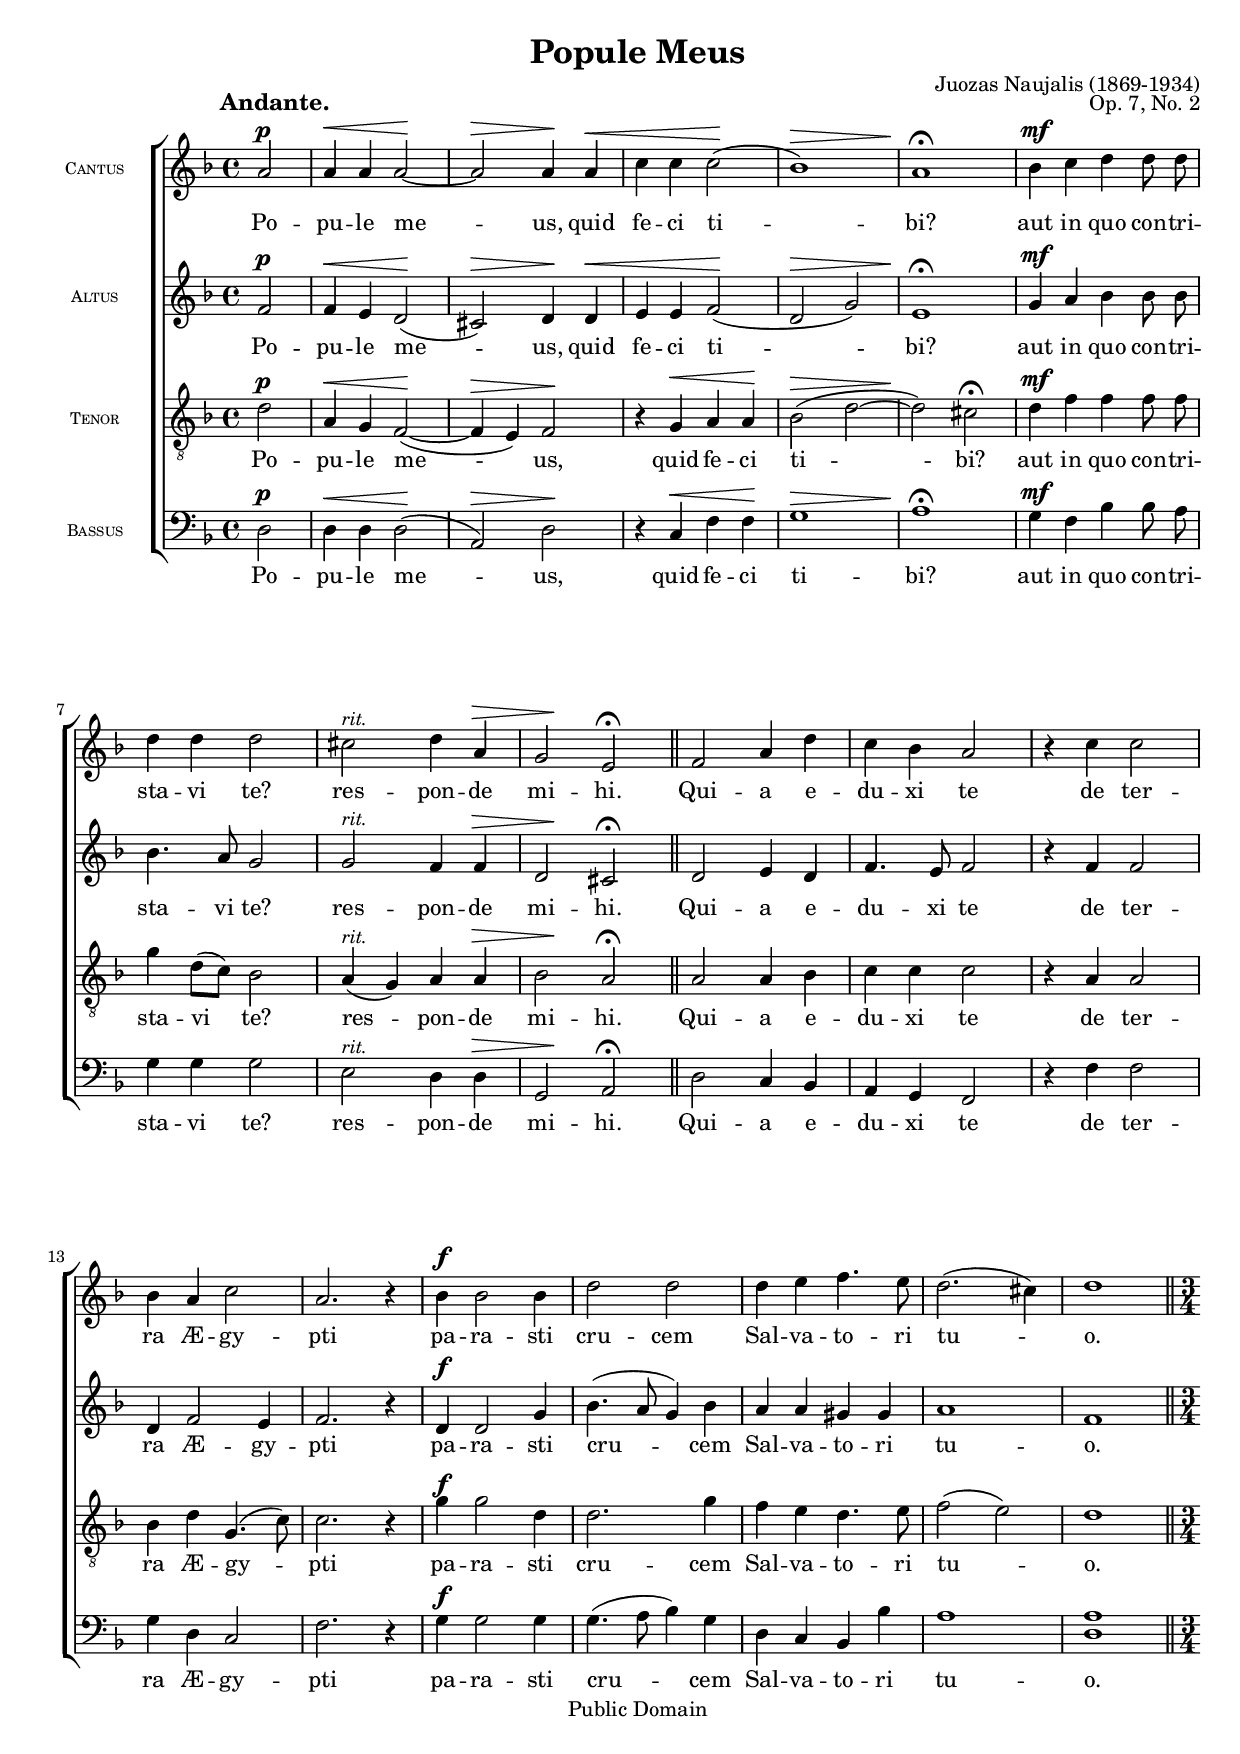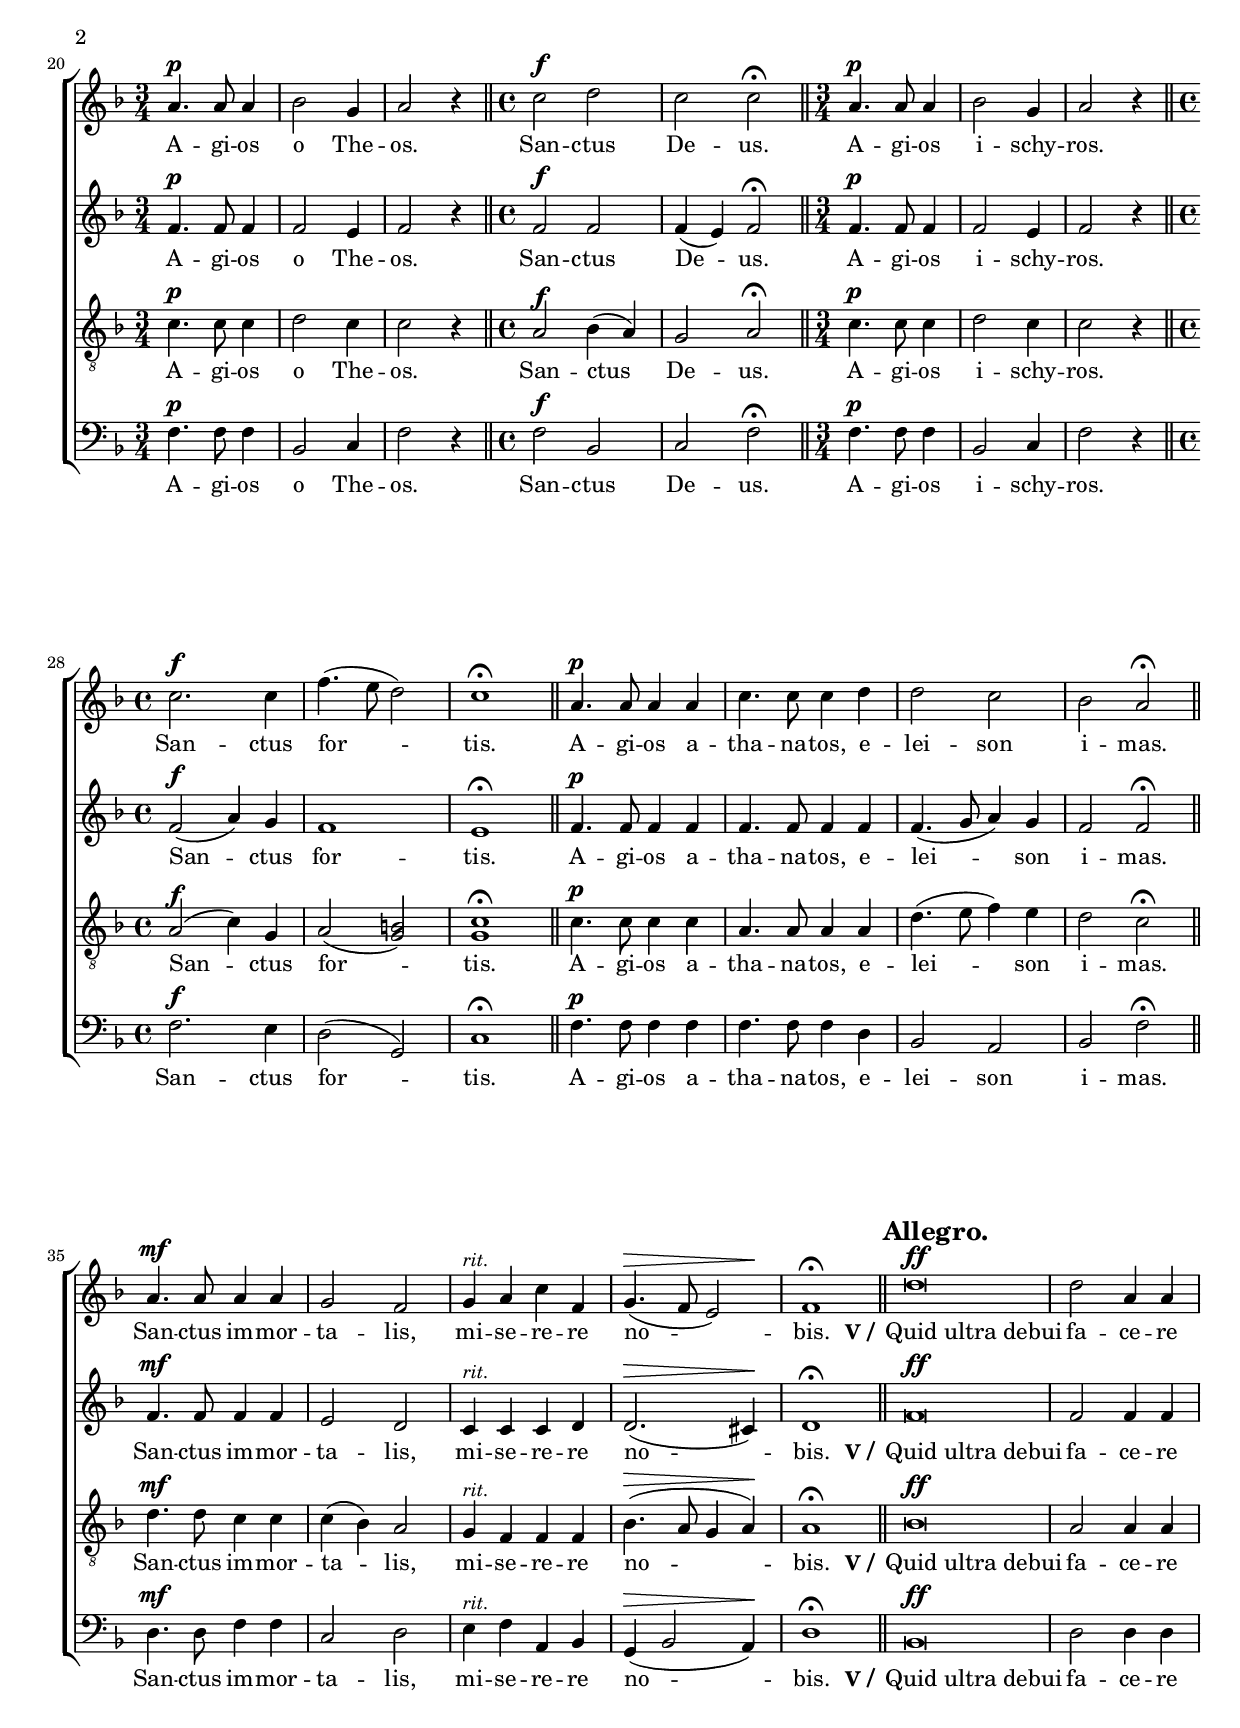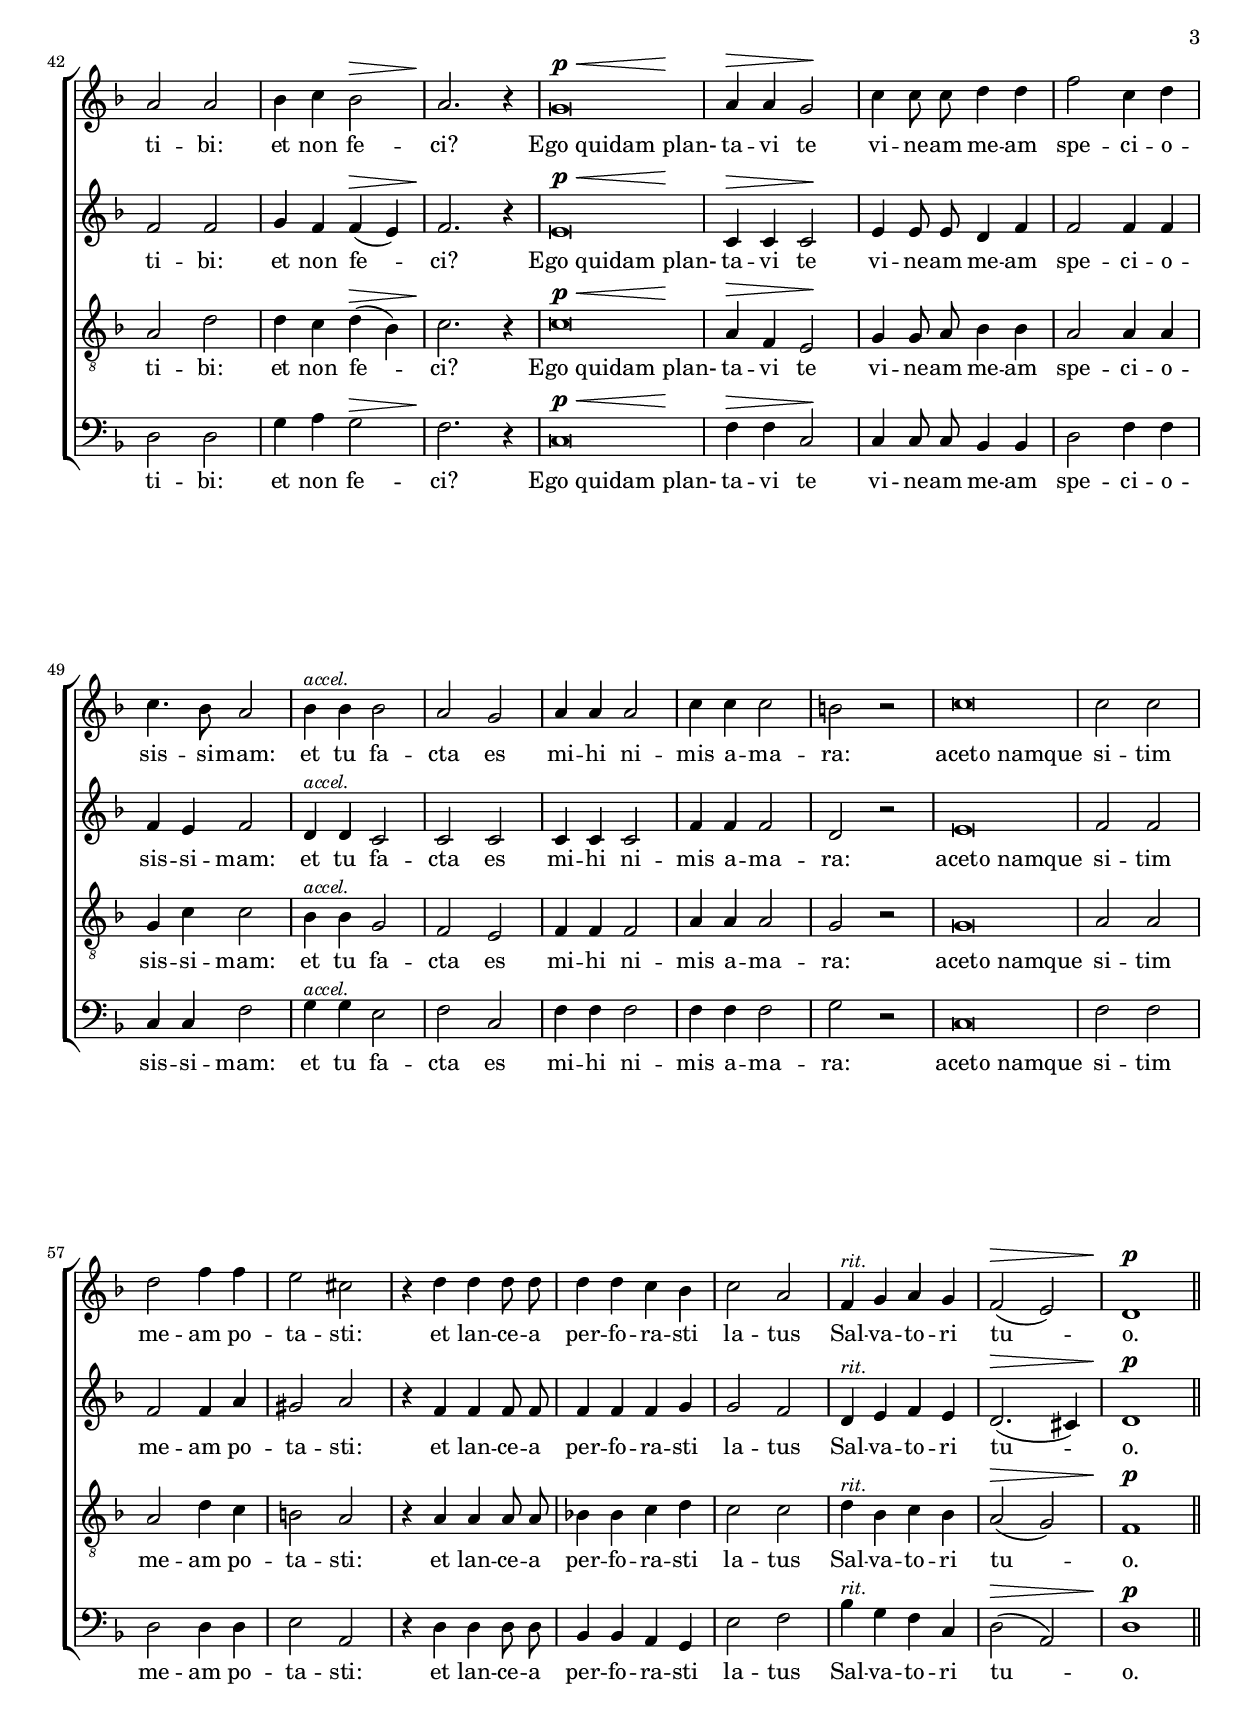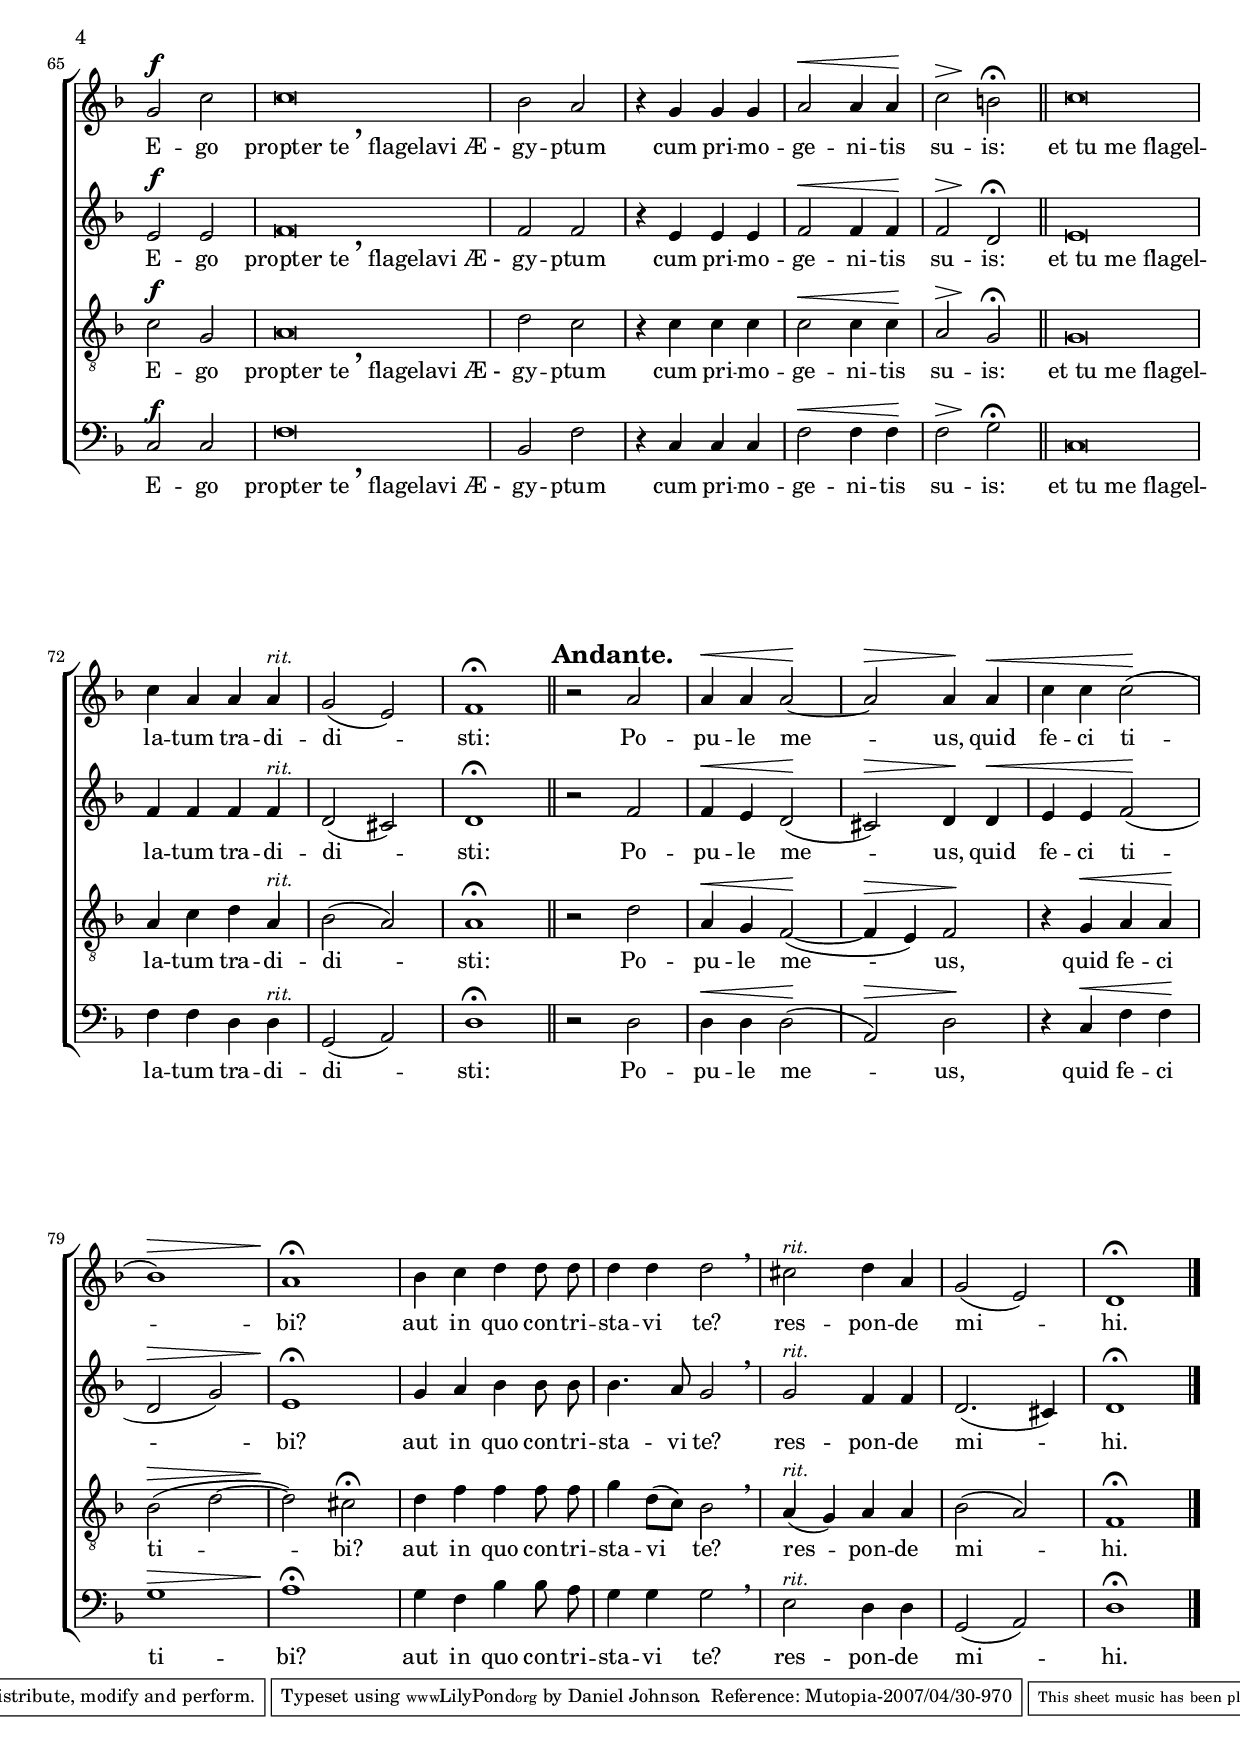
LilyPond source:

\version "2.11.22"
#(set-global-staff-size 18)
%#(ly:set-option 'point-and-click #f)

\paper {
	%#(set-paper-size "letter")
	%#(define fonts (make-pango-font-tree "Utopia" "Luxi Sans" "Luxi Mono" 0.9))
	left-margin = 0.5\in
	line-width = 7.5\in
	head-separation = 0\in
	bottom-margin = 0.25\in
	between-system-padding = 0\in
	between-system-spacing = 0\in
	ragged-last-bottom = ##f
	print-page-number = ##t
	system-count = 12

	bookTitleMarkup = \markup {
		\column {
			\fill-line { \override #'(font-size . 4) \bold \fromproperty #'header:title }
			\fill-line {
				""
				\override #'(baseline-skip . 2)
				\column {
					\right-align { \line { \fromproperty #'header:composer \fromproperty #'header:composerdates }}
					\right-align { \fromproperty #'header:opus }
				}
			}
		}
	}
	scoreTitleMarkup = ##f
}

\header {
	title = "Popule Meus"
	composer = "Juozas Naujalis"
	composerdates = "(1869-1934)"
	opus = "Op. 7, No. 2"

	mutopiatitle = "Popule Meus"
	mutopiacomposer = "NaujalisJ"
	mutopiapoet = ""
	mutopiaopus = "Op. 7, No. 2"
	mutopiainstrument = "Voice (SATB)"
	date = "19th century"
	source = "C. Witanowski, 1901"
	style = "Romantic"
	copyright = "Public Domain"
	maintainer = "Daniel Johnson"
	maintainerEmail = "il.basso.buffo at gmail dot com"
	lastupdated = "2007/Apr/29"
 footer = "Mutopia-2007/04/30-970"
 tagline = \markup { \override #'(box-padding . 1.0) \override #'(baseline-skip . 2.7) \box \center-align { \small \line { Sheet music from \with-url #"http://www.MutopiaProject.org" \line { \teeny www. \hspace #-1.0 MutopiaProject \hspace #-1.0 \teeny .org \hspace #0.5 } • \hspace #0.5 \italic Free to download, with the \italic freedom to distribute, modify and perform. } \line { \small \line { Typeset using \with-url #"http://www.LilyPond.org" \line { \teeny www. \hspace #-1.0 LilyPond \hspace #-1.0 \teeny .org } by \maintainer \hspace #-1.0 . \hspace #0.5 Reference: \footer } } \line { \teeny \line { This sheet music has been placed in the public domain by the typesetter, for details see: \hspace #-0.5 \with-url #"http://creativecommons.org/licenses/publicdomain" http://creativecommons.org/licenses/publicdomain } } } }
}

global = { \key d \minor \time 4/4 \dynamicUp \autoBeamOff \partial 2 }
shiftHp = { \once\override Hairpin #'extra-offset = #'(4.5 . 0) }
versicle = \markup { "V" \translate #'(-2.5 . 0.325) \rotate #70 "—" }
refrain = \markup { "R" \translate #'(-2.5 . 0.325) \rotate #70 "—" }

sopNotes = {
	\global \clef treble
	\set Score.tempoWholesPerMinute = #(ly:make-moment 70 4)
	% Line 1
	% UGH. Ugly hack to get 3 systems on first page in US Letter size.
	\once\override TextScript #'extra-offset = #'(-4 . 10.5)
	a'2\p_\markup{\large\bold "Andante."} | a'4\< a'4 a'2\! ~ | a'2\> a'4\! a'4\< | c''4 c''4 c''2(\! | bes'1)\> | a'1\!\fermata | bes'4\mf c''4 d''4 d''8 d''8 |
	% Line 2
	\override TextScript #'font-shape = #'italic \override TextScript #'font-size = #-1 
	d''4 d''4 d''2 | cis''2^"rit." \shiftHp d''4\> a'4 | g'2\! e'2\fermata \bar "||" f'2 a'4 d''4 | c''4 bes'4 a'2 | r4 c''4 c''2 |
	% Line 3
	bes'4 a'4 c''2 | a'2. r4 | bes'4\f bes'2 bes'4 | d''2 d''2 | d''4 e''4 f''4. e''8 | d''2.( cis''4) | d''1 \bar "||" \break
	% Line 4
	\time 3/4 a'4.\p a'8 a'4 | bes'2 g'4 | a'2 r4 \bar "||" \time 4/4 c''2\f d''2 | c''2 c''2\fermata \bar "||" \time 3/4 a'4.\p a'8 a'4 | bes'2 g'4 | a'2 r4 \bar "||"
	% Line 5
	\time 4/4 c''2.\f c''4 | f''4.( e''8 d''2) | c''1\fermata \bar "||" a'4.\p a'8 a'4 a'4 | c''4. c''8 c''4 d''4 | d''2 c''2 | bes'2 a'2\fermata \bar "||"
	% Line 6
	a'4.\mf a'8 a'4 a'4 | g'2 f'2 | g'4^"rit." a'4 c''4 f'4 | << \context Voice = sopVoice { g'4.( f'8 e'2) } \\ { s2.^\> s4\! } >> | f'1\fermata \bar "||"
	\set Score.tempoWholesPerMinute = #(ly:make-moment 100 4)
	\override Score.RehearsalMark #'break-align-symbol = #'left-edge \override Score.RehearsalMark #'self-alignment-X = #LEFT \mark\markup{\bold "Allegro."}
	d''\breve*1/2\ff |
	% Line 7
	d''2 a'4 a'4 | a'2 a'2 | bes'4 c''4 bes'2\> | a'2.\! r4 | << \context Voice = sopVoice { g'\breve*1/2 } \\ { s2.^\p^\< s4\! } >> | a'4\> a'4 g'2\! |
	% Line 8
	c''4 c''8 c''8 d''4 d''4 | f''2 c''4 d''4 | c''4. bes'8 a'2 | bes'4^"accel." bes'4 bes'2 | a'2 g'2 | a'4 a'4 a'2 |
	% Line 9
	c''4 c''4 c''2 | b'2 r2 | c''\breve*1/2 | c''2 c''2 | d''2 f''4 f''4 | e''2 cis''2 |
	% Line 10
	r4 d''4 d''4 d''8 d''8 | d''4 d''4 c''4 bes'4 | c''2 a'2 | f'4^"rit." g'4 a'4 g'4 | f'2(\> e'2) | d'1\!\p \bar "||" \break
	% Line 11
	g'2\f c''2 | c''\breve*1/2 | bes'2 a'2 | r4 g'4 g'4 g'4 | a'2\< a'4 a'4\! | << \context Voice = sopVoice { c''2 b'2\fermata } \\ { s4^\> s8\! s2 } >> \bar "||" c''\breve*1/2 |
	% Line 12
	c''4 a'4 a'4 a'4^"rit." | g'2( e') | f'1\fermata \bar "||" \mark\markup{\bold "Andante."} \set Score.tempoWholesPerMinute = #(ly:make-moment 70 4)
	r2 a'2 | a'4\< a'4 a'2\! ~ | a'2\> a'4\! a'4\< | c''4 c''4 c''2(\! |
	% Line 13
	bes'1)\> | a'1\!\fermata | bes'4 c''4 d''4 d''8 d''8 | d''4 d''4 d''2\breathe | cis''2^"rit." d''4 a'4 | g'2( e'2) | d'1\fermata \bar "|."
}

text = {
	\lyricmode {
		Po -- pu -- le me -- us, quid fe -- ci ti -- bi? aut in quo con -- tri --
		sta -- vi te? res -- pon -- de mi -- hi. Qui -- a e -- du -- xi te de ter --
		ra Æ -- gy -- pti pa -- ra -- sti cru -- cem Sal -- va -- to -- ri tu -- o.
		A -- gi -- os o The -- os. San -- ctus De -- us. A -- gi -- os i -- schy -- ros.
		San -- ctus for -- tis. A -- gi -- os a -- tha -- na -- tos, e -- lei -- son i -- mas.
		San -- ctus im -- mor -- ta -- lis, mi -- se -- re -- re no -- bis.
	}
	\set stanza = \versicle
	\override Score.PaperColumn #'keep-inside-line = ##t
	\lyricmode {
		\once\override LyricText #'self-alignment-X = #-0.75
		Quid_ultra_debui
		fa -- ce -- re ti -- bi: et non fe -- ci? \once\override LyricText #'self-alignment-X = #-0.75 Ego_quidam_plan- ta -- vi te
		vi -- ne -- am me -- am spe -- ci -- o -- sis -- si -- mam: et tu fa -- cta es mi -- hi ni --
		mis a -- ma -- ra: \once\override LyricText #'self-alignment-X = #-0.75 aceto_namque_ si -- tim me -- am po -- ta -- sti:
		et lan -- ce -- a per -- fo -- ra -- sti la -- tus Sal -- va -- to -- ri tu -- o.
		E -- go \once\override LyricText #'self-alignment-X = #-0.75 \markup{ \concat{ "propter te " \raise #2 \musicglyph #'"scripts.rcomma" " flagelavi Æ - " } } gy -- ptum cum pri -- mo -- ge -- ni -- tis su -- is: \once\override LyricText #'self-alignment-X = #-0.75 et_tu_me_flagel --
		la -- tum tra -- di -- di -- sti: Po -- pu -- le me -- us, quid fe -- ci ti --
		bi? aut in quo con -- tri -- sta -- vi te? res -- pon -- de mi -- hi.
	}
}

altNotes = {
	\global \clef treble
	\override TextScript #'font-shape = #'italic \override TextScript #'font-size = #-1 
	% Line 1
	f'2\p | f'4\< e'4 d'2(\! | cis'2)\> d'4\! d'4\< | e'4 e'4 f'2\!( | d'2\> g'2) | e'1\!\fermata | g'4\mf a'4 bes'4 bes'8 bes'8 | 
	% Line 2
	bes'4. a'8 g'2 | g'2^"rit." \shiftHp f'4\> f'4 | d'2\! cis'2\fermata | d'2 e'4 d'4 | f'4. e'8 f'2 | r4 f'4 f'2 |
	% Line 3
	d'4 f'2 e'4 | f'2. r4 | d'4\f d'2 g'4 | bes'4.( a'8 g'4) bes'4 | a'4 a'4 gis'4 gis'4 | a'1 | f'1 |
	% Line 4
	f'4.\p f'8 f'4 | f'2 e'4 | f'2 r4 | f'2\f f'2 | f'4( e'4) f'2\fermata | f'4.\p f'8 f'4 | f'2 e'4 | f'2 r4 |
	% Line 5
	f'2(\f a'4) g'4 | f'1 | e'1\fermata | f'4.\p f'8 f'4 f'4 | f'4. f'8 f'4 f'4 | f'4.( g'8 a'4) g'4 | f'2 f'2\fermata |
	% Line 6
	f'4.\mf f'8 f'4 f'4 | e'2 d'2 | c'4^"rit." c'4 c'4 d'4 | d'2.(\> cis'4)\! | d'1\fermata |
	f'\breve*1/2\ff |
	% Line 7
	f'2 f'4 f'4 | f'2 f'2 | g'4 f' f'4(\> e'4) | f'2.\! r4 | << \context Voice = altVoice { e'\breve*1/2 } \\ { s2.^\p^\< s4\! } >> | c'4\> c'4 c'2\! |
	% Line 8
	e'4 e'8 e'8 d'4 f'4 | f'2 f'4 f'4 | f'4 e'4 f'2 | d'4^"accel." d'4 c'2 | c'2 c'2 | c'4 c'4 c'2 |
	% Line 9
	f'4 f'4 f'2 | d'2 r2 | e'\breve*1/2 | f'2 f'2 | f'2 f'4 a'4 | gis'2 a'2 |
	% Line 10
	r4 f'4 f'4 f'8 f'8 | f'4 f'4 f'4 g'4 | g'2 f'2 | d'4^"rit." e'4 f'4 e'4 | d'2.\>( cis'4) | d'1\!\p |
	% Line 11
	e'2\f e'2 | f'\breve*1/2 | f'2 f'2 | r4 e'4 e'4 e'4 | f'2\< f'4 f'4\! | << \context Voice = altVoice { f'2 d'2\fermata } \\ { s4^\> s8\! s2 } >> | e'\breve*1/2 |
	% Line 12
	f'4 f'4 f'4 f'4^"rit." | d'2( cis'2) | d'1\fermata | r2 f'2 | f'4\< e'4 d'2(\! | cis'2)\> d'4\! d'4\< | e'4 e'4 f'2\!( |
	% Line 13
	d'2\> g'2) | e'1\!\fermata | g'4 a'4 bes'4 bes'8 bes'8 | bes'4. a'8 g'2\breathe | g'2^"rit." f'4 f'4 | d'2.( cis'4) | d'1\fermata |
}

tenNotes = {
	\global \clef "G_8"
	\override TextScript #'font-shape = #'italic \override TextScript #'font-size = #-1 
	% Line 1
	d'2\p | a4\< g4 f2(\! ~ | f4\> e4) f2\! | r4 g4\< a4 a4\! | bes2(\> d'2 ~ | d'2)\! cis'2\fermata | d'4\mf f'4 f'4 f'8 f'8 |
	% Line 2
	g'4 d'8([ c'8]) bes2 | a4(^"rit." g4) \shiftHp a4\> a4 | bes2\! a2\fermata | a2 a4 bes4 | c'4 c'4 c'2 | r4 a4 a2 |
	% Line 3
	bes4 d'4 g4.( c'8) | c'2. r4 | \once\override DynamicText #'extra-offset = #'(0 . -0.75) g'4\f g'2 d'4 | d'2. g'4 | f'4 e'4 d'4. e'8 | f'2( e'2) | d'1 |
	% Line 4
	c'4.\p c'8 c'4 | d'2 c'4 | c'2 r4 | \once\override DynamicText #'extra-offset = #'(0 . -0.75) a2\f bes4( a4) | g2 a2\fermata | c'4.\p c'8 c'4 | d'2 c'4 | c'2 r4 |
	% Line 5
	\once\override DynamicText #'extra-offset = #'(0 . -0.75) 
	a2(\f c'4) g4 | a2( <g b>2) | <g c'>1\fermata | c'4.\p c'8 c'4 c'4 | a4. a8 a4 a4 | d'4.( e'8 f'4) e'4 | d'2 c'2\fermata |
	% Line 6
	d'4.\mf d'8 c'4 c'4 | c'4( bes4) a2 | g4^"rit." f4 f4 f4 | bes4.(\> a8 g4 a4)\! | a1\fermata |
	bes\breve*1/2\ff |
	% Line 7
	a2 a4 a4 | a2 d'2 | d'4 c'4 d'4\>( bes4) | c'2.\! r4 | << \context Voice = tenVoice { c'\breve*1/2 } \\ { s2.^\p^\< s4\! } >> | a4\> f4 e2\! |
	% Line 8
	g4 g8 a8 bes4 bes4 | a2 a4 a4 | g4 c'4 c'2 | bes4^"accel." bes4 g2 | f2 e2 | f4 f4 f2 |
	% Line 9
	a4 a4 a2 | g2 r2 | g\breve*1/2 | a2 a2 | a2 d'4 c'4 | b2 a2 |
	% Line 10
	r4 a4 a4 a8 a8 | bes!4 bes4 c'4 d'4 | c'2 c'2 | d'4^"rit." bes4 c'4 bes4 | a2(\> g2) | f1\!\p |
	% Line 11
	c'2\f g2 | a\breve*1/2 | d'2 c'2 | r4 c'4 c'4 c'4 | c'2\< c'4 c'4\! | << \context Voice = tenVoice { a2 g2\fermata } \\ { s4^\> s8\! s2 } >> | g\breve*1/2 |
	% Line 12
	a4 c'4 d'4 a4^"rit." | bes2( a2) | a1\fermata | r2 d'2 | a4\< g4 f2(\! ~ | f4\> e4) f2\! | r4 g4\< a4 a4\! |
	% Line 13
	bes2(\> d'2 ~ | d'2)\! cis'2\fermata | d'4 f'4 f'4 f'8 f'8 | g'4 d'8([ c'8]) bes2\breathe | a4(^"rit." g4) a4 a4 | bes2( a2) | f1\fermata |
}

basNotes = {
	\global \clef bass
	\override TextScript #'font-shape = #'italic \override TextScript #'font-size = #-1 
	% Line 1
	d2\p | d4\< d4 d2\!( | a,2)\> d2\! | r4 c4\< f4 f4\! | g1\> | a1\!\fermata | g4\mf f4 bes4 bes8 a8 |
	% Line 2
	g4 g4 g2 | e2^"rit." \shiftHp d4\> d4 | g,2\! a,2\fermata | d2 c4 bes,4 | a,4 g,4 f,2 | r4 f4 f2 |
	% Line 3
	g4 d4 c2 | f2. r4 | g4\f g2 g4 | g4.( a8 bes4) g4 | d4 c4 bes,4 bes4 | a1 | <d a>1 |
	% Line 4
	f4.\p f8 f4 | bes,2 c4 | f2 r4 | f2\f bes,2 | c2 f2\fermata | f4.\p f8 f4 | bes,2 c4 | f2 r4 |
	% Line 5
	f2.\f e4 | d2( g,2) | c1\fermata | f4.\p f8 f4 f4 | f4. f8 f4 d4 | bes,2 a,2 | bes,2 f2\fermata |
	% Line 6
	d4.\mf d8 f4 f | c2 d2 | e4^"rit." f4 a,4 bes,4 | g,4(\> bes,2 a,4)\! | d1\fermata |
	bes,\breve*1/2\ff |
	% Line 7
	d2 d4 d4 | d2 d2 | g4 a4 g2\> | f2.\! r4 | << \context Voice = basVoice { c\breve*1/2 } \\ { s2.^\p^\< s4\! } >> | f4\> f4 c2\! |
	% Line 8
	c4 c8 c8 bes,4 bes,4 | d2 f4 f4 | c4 c4 f2 | g4^"accel." g4 e2 | f2 c2 | f4 f4 f2 |
	% Line 9
	f4 f4 f2 | g2 r2 | c\breve*1/2 | f2 f2 | d2 d4 d4 | e2 a,2 |
	% Line 10
	r4 d4 d4 d8 d8 | bes,4 bes,4 a,4 g,4 | e2 f2 | bes4^"rit." g4 f4 c4 | d2(\> a,2) | d1\!\p |
	% Line 11
	\once\override DynamicText #'extra-offset = #'(0 . -0.75)
	c2\f c2 | f\breve*1/2 | bes,2 f2 | r4 c4 c4 c4 | f2\< f4 f4\! | << \context Voice = basVoice { f2 g2\fermata } \\ { s4^\> s8\! s2 } >> | c\breve*1/2 |
	% Line 12
	f4 f4 d4 d4^"rit." | g,2( a,2) | d1\fermata | r2 d2 | d4\< d4 d2\!( | a,2)\> d2\! | r4 c4\< f4 f4\! |
	% Line 13
	g1\> | a1\!\fermata | g4 f4 bes4 bes8 a8 | g4 g4 g2\breathe | e2^"rit." d4 d4 | g,2( a,2) | d1\fermata |
}

\score {
	\new ChoirStaff <<
		\new Staff = sopStaff {
			\set Staff.midiInstrument = "oboe"
			\set Staff.instrumentName = \markup { \tiny \caps "Cantus" }
			\new Voice = sopVoice { \sopNotes }
		}
		\new Lyrics \lyricsto sopVoice { \text }
		\new Staff = altStaff {
			\set Staff.midiInstrument = "violin"
			\set Staff.instrumentName = \markup { \tiny \caps "Altus" }
			\new Voice = altVoice { \altNotes }
 		}
		\new Lyrics \lyricsto altVoice { \text }
		\context Staff = tenStaff {
			\set Staff.midiInstrument = "viola"
			\set Staff.instrumentName = \markup { \tiny \caps "Tenor" }
			\new Voice = tenVoice { \tenNotes }
		}
		\new Lyrics \lyricsto tenVoice { \text }
		\context Staff = basStaff {
			\set Staff.midiInstrument = "cello"
			\set Staff.instrumentName = \markup { \tiny \caps "Bassus" }
			\new Voice = basVoice { \basNotes }
		}
		\new Lyrics \lyricsto basVoice { \text }
 	>>
	\layout {
		\context {
			\Score
			\override BarNumber #'extra-offset = #'(-1 . 0.5)
			\override NonMusicalPaperColumn #'line-break-system-details = #'((alignment-offsets . (
							  0 -5.75
							-11.75 -17.5
							-23.5 -29.25
							-35.25 -41)))
		}
		\context {
			\Staff
			\override InstrumentName #'extra-offset = #'(-1 . 0)
		}
	}
	\midi {
		\context {
			\Voice
			\remove Dynamic_performer
		}
	}
}
